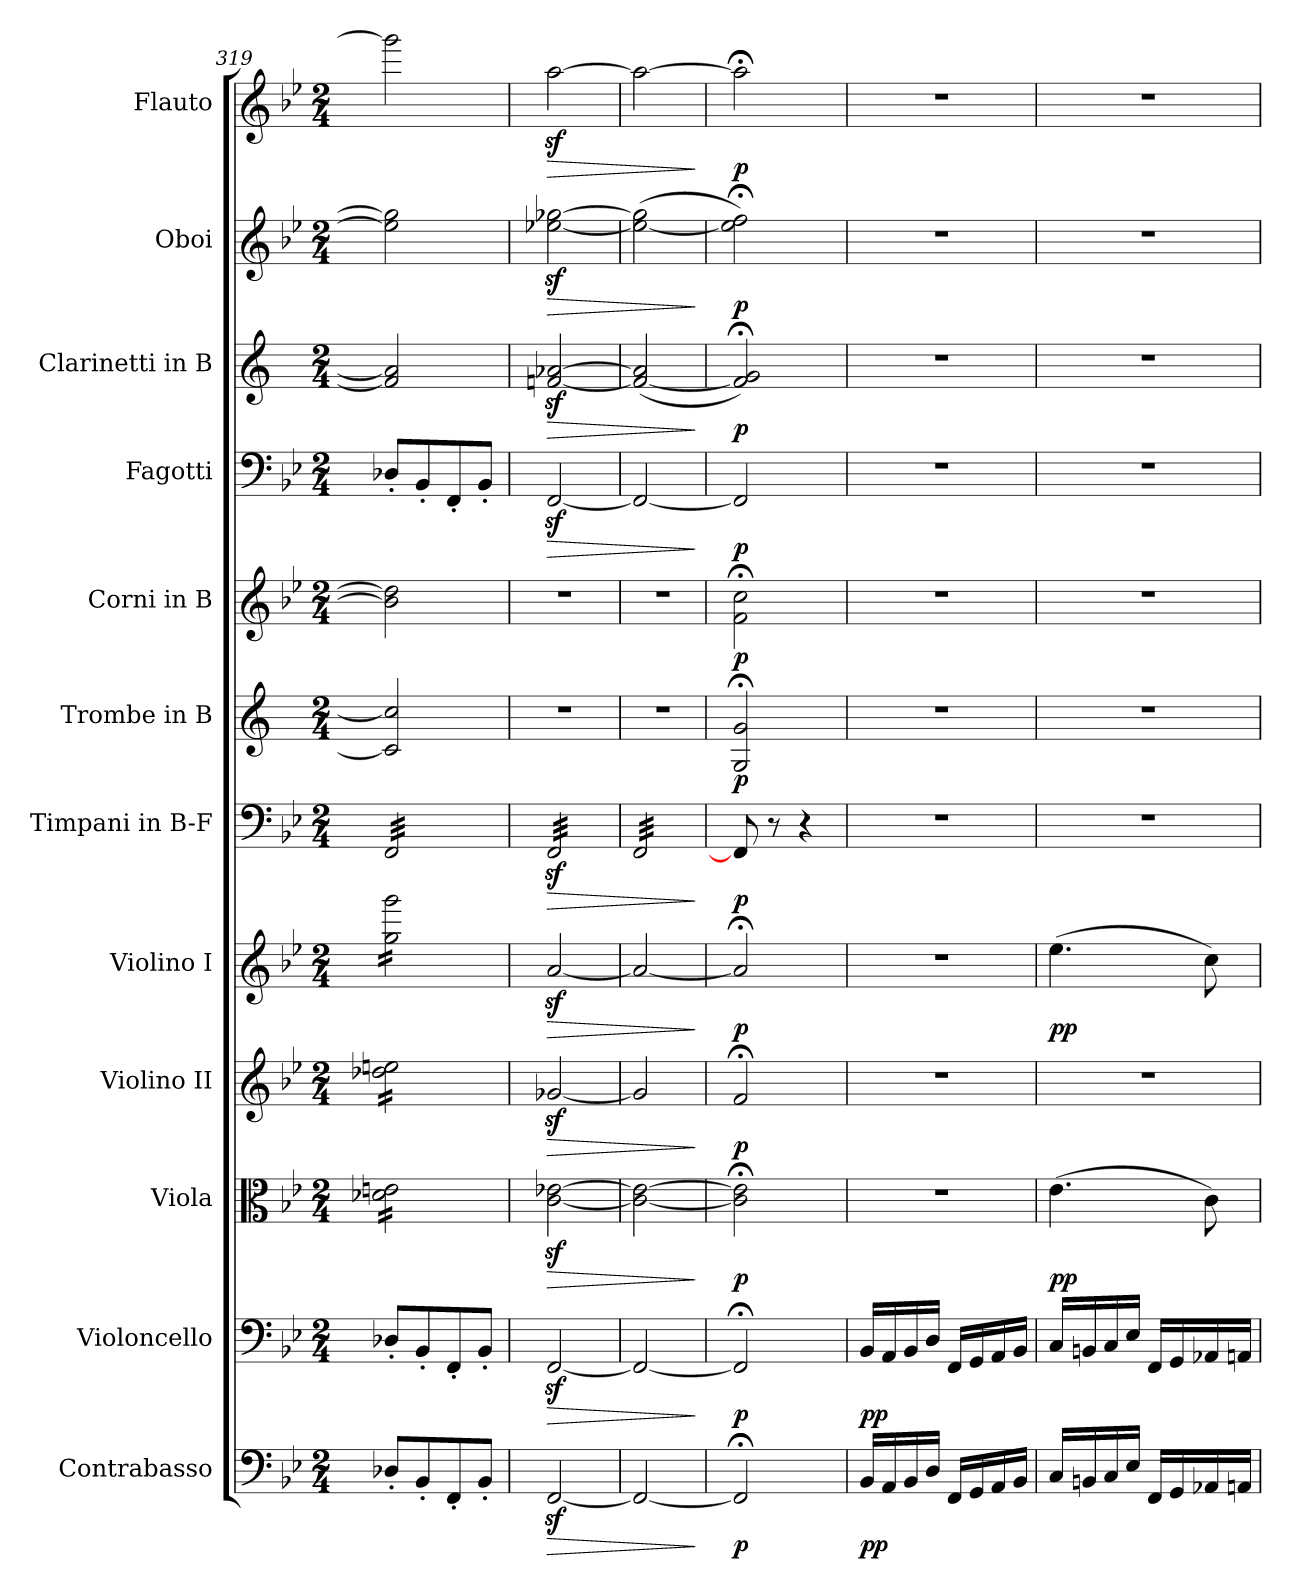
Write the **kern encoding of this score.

**kern	**dynam	**kern	**dynam	**kern	**dynam	**kern	**dynam	**kern	**dynam	**kern	**dynam	**kern	**dynam	**kern	**dynam	**kern	**dynam	**kern	**dynam	**kern	**dynam	**kern	**dynam
*part12	*part12	*part11	*part11	*part10	*part10	*part9	*part9	*part8	*part8	*part7	*part7	*part6	*part6	*part5	*part5	*part4	*part4	*part3	*part3	*part2	*part2	*part1	*part1
*staff12	*staff12	*staff11	*staff11	*staff10	*staff10	*staff9	*staff9	*staff8	*staff8	*staff7	*staff7	*staff6	*staff6	*staff5	*staff5	*staff4	*staff4	*staff3	*staff3	*staff2	*staff2	*staff1	*staff1
*I"Contrabasso	*	*I"Violoncello	*	*I"Viola	*	*I"Violino II	*	*I"Violino I	*	*I"Timpani in B-F	*	*I"Trombe in B	*	*I"Corni in B	*	*I"Fagotti	*	*I"Clarinetti in B	*	*I"Oboi	*	*I"Flauto	*
*	*	*	*	*	*	*	*	*	*	*I'Timp.	*	*I'Tr.	*	*I'Cor.	*	*I'Fag.	*	*I'Cl.	*	*I'Ob.	*	*I'Fl.	*
*clefF4	*	*clefF4	*	*clefC3	*	*clefG2	*	*clefG2	*	*clefF4	*	*clefG2	*	*clefG2	*	*clefF4	*	*clefG2	*	*clefG2	*	*clefG2	*
*ITrd7c12	*	*	*	*	*	*	*	*	*	*	*	*ITrd1c2	*	*ITrd8c14	*	*	*	*ITrd1c2	*	*	*	*	*
*k[b-e-]	*	*k[b-e-]	*	*k[b-e-]	*	*k[b-e-]	*	*k[b-e-]	*	*k[b-e-]	*	*k[b-e-]	*	*k[b-e-]	*	*k[b-e-]	*	*k[b-e-]	*	*k[b-e-]	*	*k[b-e-]	*
*M2/4	*	*M2/4	*	*M2/4	*	*M2/4	*	*M2/4	*	*M2/4	*	*M2/4	*	*M2/4	*	*M2/4	*	*M2/4	*	*M2/4	*	*M2/4	*
=319	=319	=319	=319	=319	=319	=319	=319	=319	=319	=319	=319	=319	=319	=319	=319	=319	=319	=319	=319	=319	=319	=319	=319
*	*	*	*	*tremolo	*	*	*	*	*	*	*	*	*	*	*	*	*	*	*	*	*	*	*
*	*	*	*	*	*	*tremolo	*	*	*	*	*	*	*	*	*	*	*	*	*	*	*	*	*
*	*	*	*	*	*	*	*	*tremolo	*	*	*	*	*	*	*	*	*	*	*	*	*	*	*
*	*	*	*	*	*	*	*	*	*	*tremolo	*	*	*	*	*	*	*	*	*	*	*	*	*
8DD-X'/L	.	8D-X'/L	.	16d-X\ 16en\LL	.	16dd-X\ 16een\LL	.	16gg\ 16ggg\LL	.	32FF/LLL	.	2B-/] 2b-/]	.	2B-\] 2d-\]	.	8D-X'/L	.	2e/] 2g/]	.	2ee\] 2gg\]	.	2ggg\]	.
.	.	.	.	.	.	.	.	.	.	32FF/	.	.	.	.	.	.	.	.	.	.	.	.	.
.	.	.	.	16d-X\ 16en\	.	16dd-X\ 16een\	.	16gg\ 16ggg\	.	32FF/	.	.	.	.	.	.	.	.	.	.	.	.	.
.	.	.	.	.	.	.	.	.	.	32FF/	.	.	.	.	.	.	.	.	.	.	.	.	.
8BBB-'/	.	8BB-'/	.	16d-X\ 16en\	.	16dd-X\ 16een\	.	16gg\ 16ggg\	.	32FF/	.	.	.	.	.	8BB-'/	.	.	.	.	.	.	.
.	.	.	.	.	.	.	.	.	.	32FF/	.	.	.	.	.	.	.	.	.	.	.	.	.
.	.	.	.	16d-X\ 16en\	.	16dd-X\ 16een\	.	16gg\ 16ggg\	.	32FF/	.	.	.	.	.	.	.	.	.	.	.	.	.
.	.	.	.	.	.	.	.	.	.	32FF/	.	.	.	.	.	.	.	.	.	.	.	.	.
8FFF'/	.	8FF'/	.	16d-X\ 16en\	.	16dd-X\ 16een\	.	16gg\ 16ggg\	.	32FF/	.	.	.	.	.	8FF'/	.	.	.	.	.	.	.
.	.	.	.	.	.	.	.	.	.	32FF/	.	.	.	.	.	.	.	.	.	.	.	.	.
.	.	.	.	16d-X\ 16en\	.	16dd-X\ 16een\	.	16gg\ 16ggg\	.	32FF/	.	.	.	.	.	.	.	.	.	.	.	.	.
.	.	.	.	.	.	.	.	.	.	32FF/	.	.	.	.	.	.	.	.	.	.	.	.	.
8BBB-'/J	.	8BB-'/J	.	16d-X\ 16en\	.	16dd-X\ 16een\	.	16gg\ 16ggg\	.	32FF/	.	.	.	.	.	8BB-'/J	.	.	.	.	.	.	.
.	.	.	.	.	.	.	.	.	.	32FF/	.	.	.	.	.	.	.	.	.	.	.	.	.
.	.	.	.	16d-X\ 16en\JJ	.	16dd-X\ 16een\JJ	.	16gg\ 16ggg\JJ	.	32FF/	.	.	.	.	.	.	.	.	.	.	.	.	.
*	*	*	*	*	*	*	*	*Xtremolo	*	*	*	*	*	*	*	*	*	*	*	*	*	*	*
*	*	*	*	*	*	*Xtremolo	*	*	*	*	*	*	*	*	*	*	*	*	*	*	*	*	*
*	*	*	*	*Xtremolo	*	*	*	*	*	*	*	*	*	*	*	*	*	*	*	*	*	*	*
.	.	.	.	.	.	.	.	.	.	32FF/JJJ	.	.	.	.	.	.	.	.	.	.	.	.	.
=320	=320	=320	=320	=320	=320	=320	=320	=320	=320	=320	=320	=320	=320	=320	=320	=320	=320	=320	=320	=320	=320	=320	=320
!	!LO:HP:b	!	!LO:HP:b	!	!LO:HP:b	!	!LO:HP:b	!	!LO:HP:b	!	!LO:HP:b	!	!	!	!	!	!LO:HP:b	!	!LO:HP:b	!	!LO:HP:b	!	!LO:HP:b
[2FFFz</	>	[2FFz</	>	[2c\z< [2e-X\z<	>	[2g-Xz</	>	[2az</	>	32FFz</LLL	>	2r	.	2r	.	[2FFz</	>	[2e-X/z< [2g-X/z<	>	[2ee-X\z< [2gg-X\z<	>	[2aaz<\	>
.	.	.	.	.	.	.	.	.	.	32FFz</	.	.	.	.	.	.	.	.	.	.	.	.	.
.	.	.	.	.	.	.	.	.	.	32FFz</	.	.	.	.	.	.	.	.	.	.	.	.	.
.	.	.	.	.	.	.	.	.	.	32FFz</	.	.	.	.	.	.	.	.	.	.	.	.	.
.	.	.	.	.	.	.	.	.	.	32FFz</	.	.	.	.	.	.	.	.	.	.	.	.	.
.	.	.	.	.	.	.	.	.	.	32FFz</	.	.	.	.	.	.	.	.	.	.	.	.	.
.	.	.	.	.	.	.	.	.	.	32FFz</	.	.	.	.	.	.	.	.	.	.	.	.	.
.	.	.	.	.	.	.	.	.	.	32FFz</	.	.	.	.	.	.	.	.	.	.	.	.	.
.	.	.	.	.	.	.	.	.	.	32FFz</	.	.	.	.	.	.	.	.	.	.	.	.	.
.	.	.	.	.	.	.	.	.	.	32FFz</	.	.	.	.	.	.	.	.	.	.	.	.	.
.	.	.	.	.	.	.	.	.	.	32FFz</	.	.	.	.	.	.	.	.	.	.	.	.	.
.	.	.	.	.	.	.	.	.	.	32FFz</	.	.	.	.	.	.	.	.	.	.	.	.	.
.	.	.	.	.	.	.	.	.	.	32FFz</	.	.	.	.	.	.	.	.	.	.	.	.	.
.	.	.	.	.	.	.	.	.	.	32FFz</	.	.	.	.	.	.	.	.	.	.	.	.	.
.	.	.	.	.	.	.	.	.	.	32FFz</	.	.	.	.	.	.	.	.	.	.	.	.	.
.	.	.	.	.	.	.	.	.	.	32FFz</JJJ	.	.	.	.	.	.	.	.	.	.	.	.	.
=321	=321	=321	=321	=321	=321	=321	=321	=321	=321	=321	=321	=321	=321	=321	=321	=321	=321	=321	=321	=321	=321	=321	=321
2FFF/_	.	2FF/_	.	2c\_ 2e-\_	.	2g-/]	.	2a/_	.	32FF/LLL	.	2r	.	2r	.	2FF/_	.	(>2e-/_ 2g-/]	.	(>2ee-\_ 2gg-\]	.	2aa\_	.
.	.	.	.	.	.	.	.	.	.	32FF/	.	.	.	.	.	.	.	.	.	.	.	.	.
.	.	.	.	.	.	.	.	.	.	32FF/	.	.	.	.	.	.	.	.	.	.	.	.	.
.	.	.	.	.	.	.	.	.	.	32FF/	.	.	.	.	.	.	.	.	.	.	.	.	.
.	.	.	.	.	.	.	.	.	.	32FF/	.	.	.	.	.	.	.	.	.	.	.	.	.
.	.	.	.	.	.	.	.	.	.	32FF/	.	.	.	.	.	.	.	.	.	.	.	.	.
.	.	.	.	.	.	.	.	.	.	32FF/	.	.	.	.	.	.	.	.	.	.	.	.	.
.	.	.	.	.	.	.	.	.	.	32FF/	.	.	.	.	.	.	.	.	.	.	.	.	.
.	.	.	.	.	.	.	.	.	.	32FF/	.	.	.	.	.	.	.	.	.	.	.	.	.
.	.	.	.	.	.	.	.	.	.	32FF/	.	.	.	.	.	.	.	.	.	.	.	.	.
.	.	.	.	.	.	.	.	.	.	32FF/	.	.	.	.	.	.	.	.	.	.	.	.	.
.	.	.	.	.	.	.	.	.	.	32FF/	.	.	.	.	.	.	.	.	.	.	.	.	.
.	.	.	.	.	.	.	.	.	.	32FF/	.	.	.	.	.	.	.	.	.	.	.	.	.
.	.	.	.	.	.	.	.	.	.	32FF/	.	.	.	.	.	.	.	.	.	.	.	.	.
.	.	.	.	.	.	.	.	.	.	32FF/	.	.	.	.	.	.	.	.	.	.	.	.	.
.	.	.	.	.	.	.	.	.	.	32FF/JJJ	.	.	.	.	.	.	.	.	.	.	.	.	.
*	*	*	*	*	*	*	*	*	*	*Xtremolo	*	*	*	*	*	*	*	*	*	*	*	*	*
.	]	.	]	.	]	.	]	.	]	.	]	.	.	.	.	.	]	.	]	.	]	.	]
=322	=322	=322	=322	=322	=322	=322	=322	=322	=322	=322	=322	=322	=322	=322	=322	=322	=322	=322	=322	=322	=322	=322	=322
!	!LO:DY:b	!	!LO:DY:b	!	!LO:DY:b	!	!LO:DY:b	!	!LO:DY:b	!	!LO:DY:b	!	!LO:DY:b	!	!LO:DY:b	!	!LO:DY:b	!	!LO:DY:b	!	!LO:DY:b	!	!LO:DY:b
2FFF;</]	p	2FF;</]	p	2c\];< 2e-\];<	p	2f;</	p	2a;</]	p	8FF/]	p	2F/;< 2f/;<	p	2F\;< 2c\;<	p	2FF/]	p	2e-/];< 2f/;<)	p	2ee-\];< 2ff\;<)	p	2aa;<Z\]	p
.	.	.	.	.	.	.	.	.	.	8r	.	.	.	.	.	.	.	.	.	.	.	.	.
.	.	.	.	.	.	.	.	.	.	4r	.	.	.	.	.	.	.	.	.	.	.	.	.
=323	=323	=323	=323	=323	=323	=323	=323	=323	=323	=323	=323	=323	=323	=323	=323	=323	=323	=323	=323	=323	=323	=323	=323
!	!LO:DY:b	!	!LO:DY:b	!	!	!	!	!	!	!	!	!	!	!	!	!	!	!	!	!	!	!	!
16BBB-/LL	pp	16BB-/LL	pp	2r	.	2r	.	2r	.	2r	.	2r	.	2r	.	2r	.	2r	.	2r	.	2r	.
16AAA/	.	16AA/	.	.	.	.	.	.	.	.	.	.	.	.	.	.	.	.	.	.	.	.	.
16BBB-/	.	16BB-/	.	.	.	.	.	.	.	.	.	.	.	.	.	.	.	.	.	.	.	.	.
16DD/JJ	.	16D/JJ	.	.	.	.	.	.	.	.	.	.	.	.	.	.	.	.	.	.	.	.	.
16FFF/LL	.	16FF/LL	.	.	.	.	.	.	.	.	.	.	.	.	.	.	.	.	.	.	.	.	.
16GGG/	.	16GG/	.	.	.	.	.	.	.	.	.	.	.	.	.	.	.	.	.	.	.	.	.
16AAA/	.	16AA/	.	.	.	.	.	.	.	.	.	.	.	.	.	.	.	.	.	.	.	.	.
16BBB-/JJ	.	16BB-/JJ	.	.	.	.	.	.	.	.	.	.	.	.	.	.	.	.	.	.	.	.	.
=324	=324	=324	=324	=324	=324	=324	=324	=324	=324	=324	=324	=324	=324	=324	=324	=324	=324	=324	=324	=324	=324	=324	=324
!	!	!	!	!	!LO:DY:b	!	!	!	!LO:DY:b	!	!	!	!	!	!	!	!	!	!	!	!	!	!
16CC/LL	.	16C/LL	.	(4.e-\	pp	2r	.	(4.ee-\	pp	2r	.	2r	.	2r	.	2r	.	2r	.	2r	.	2r	.
16BBBn/	.	16BBn/	.	.	.	.	.	.	.	.	.	.	.	.	.	.	.	.	.	.	.	.	.
16CC/	.	16C/	.	.	.	.	.	.	.	.	.	.	.	.	.	.	.	.	.	.	.	.	.
16EE-/JJ	.	16E-/JJ	.	.	.	.	.	.	.	.	.	.	.	.	.	.	.	.	.	.	.	.	.
16FFF/LL	.	16FF/LL	.	.	.	.	.	.	.	.	.	.	.	.	.	.	.	.	.	.	.	.	.
16GGG/	.	16GG/	.	.	.	.	.	.	.	.	.	.	.	.	.	.	.	.	.	.	.	.	.
16AAA-X/	.	16AA-X/	.	8c\)	.	.	.	8cc\)	.	.	.	.	.	.	.	.	.	.	.	.	.	.	.
16AAAn/JJ	.	16AAn/JJ	.	.	.	.	.	.	.	.	.	.	.	.	.	.	.	.	.	.	.	.	.
=	=	=	=	=	=	=	=	=	=	=	=	=	=	=	=	=	=	=	=	=	=	=	=
*-	*-	*-	*-	*-	*-	*-	*-	*-	*-	*-	*-	*-	*-	*-	*-	*-	*-	*-	*-	*-	*-	*-	*-
